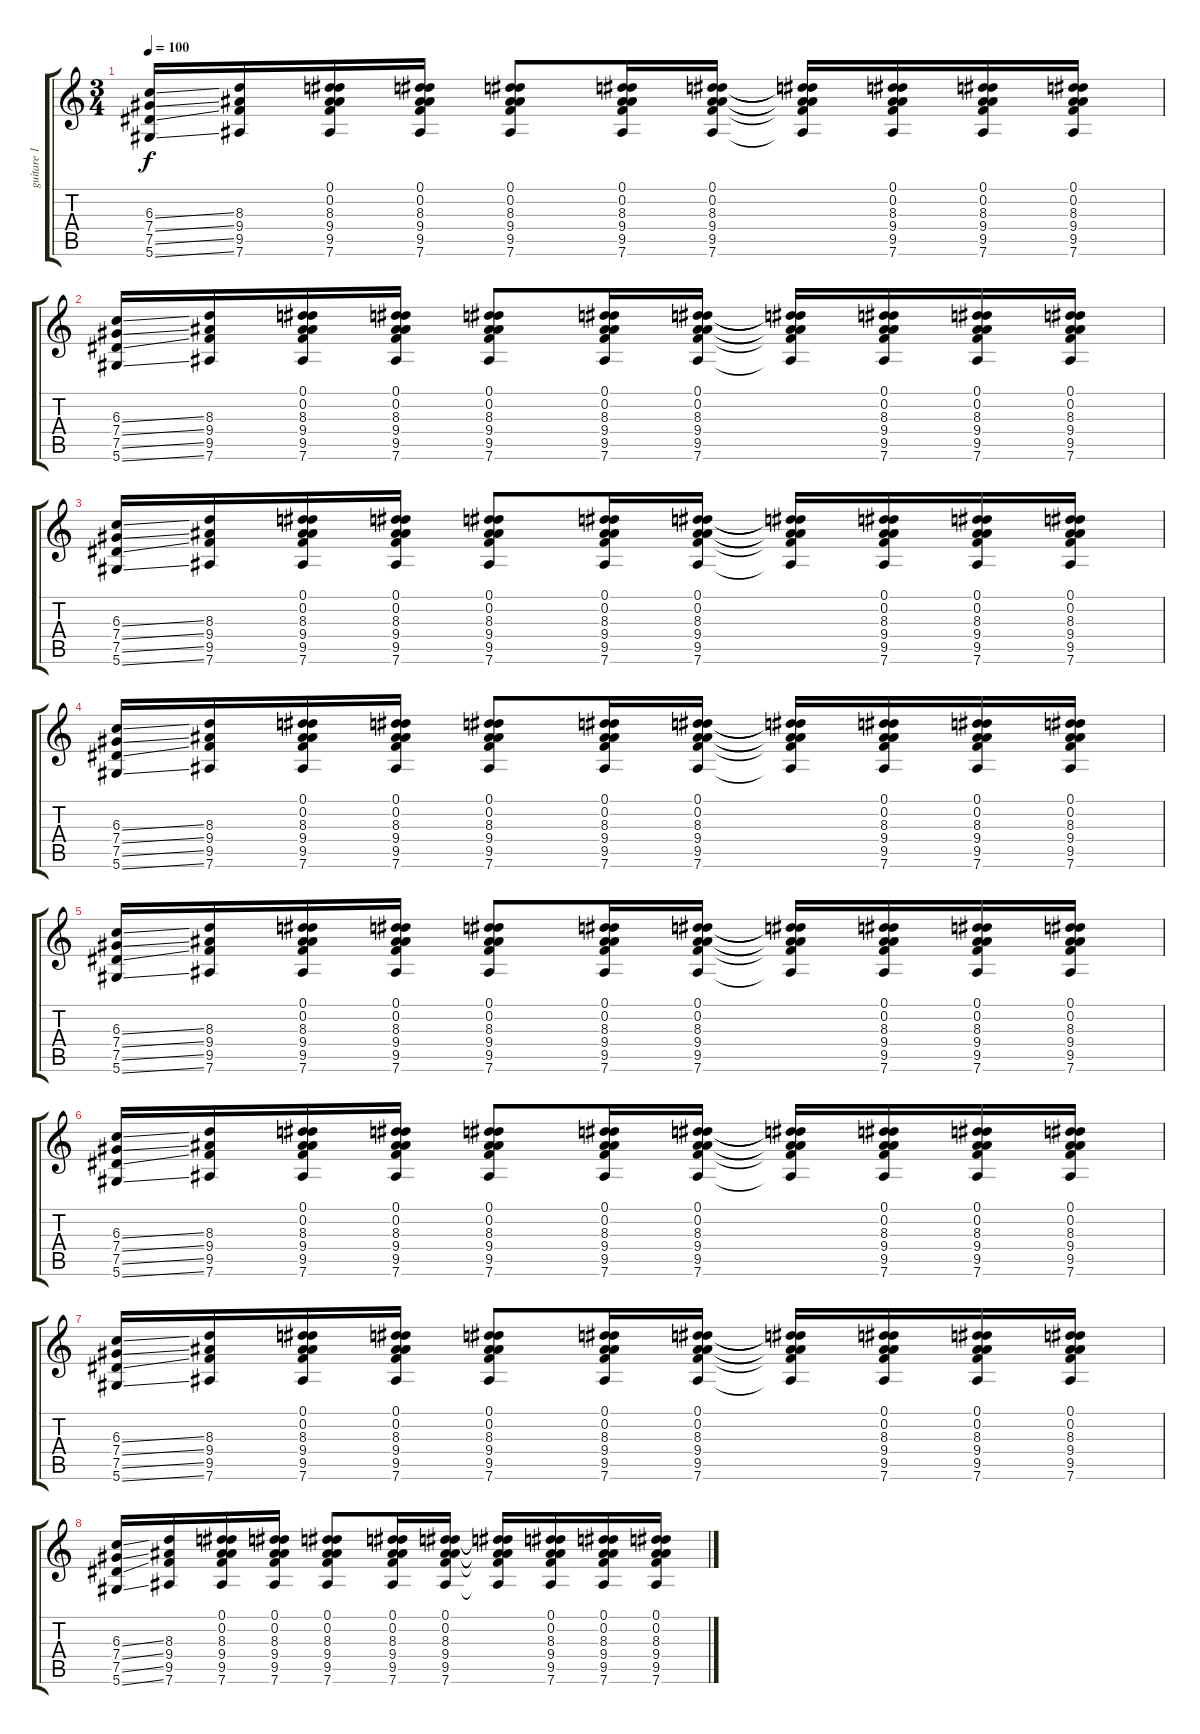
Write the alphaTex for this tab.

\track ("guitare 1" "guitare 1") {instrument acousticguitarsteel}
\staff {score tabs}
\tuning (Eb4 Bb3 Gb3 Db3 Ab2 Eb2) {hide}
\ts (3 4)
\tempo 100
\clef g2
\ks c
(6.3{ss} 7.4{ss} 7.5{ss} 5.6{ss}).16{dy f} (8.3 9.4 9.5 7.6).16 (0.1 0.2 8.3 9.4 9.5 7.6).16 (0.1 0.2 8.3 9.4 9.5 7.6).16 (0.1 0.2 8.3 9.4 9.5 7.6).8 (0.1 0.2 8.3 9.4 9.5 7.6).16 (0.1 0.2 8.3 9.4 9.5 7.6).16 (0.1{t} 0.2{t} 8.3{t} 9.4{t} 9.5{t} 7.6{t}).16 (0.1 0.2 8.3 9.4 9.5 7.6).16 (0.1 0.2 8.3 9.4 9.5 7.6).16 (0.1 0.2 8.3 9.4 9.5 7.6).16 |
(6.3{ss} 7.4{ss} 7.5{ss} 5.6{ss}).16 (8.3 9.4 9.5 7.6).16 (0.1 0.2 8.3 9.4 9.5 7.6).16 (0.1 0.2 8.3 9.4 9.5 7.6).16 (0.1 0.2 8.3 9.4 9.5 7.6).8 (0.1 0.2 8.3 9.4 9.5 7.6).16 (0.1 0.2 8.3 9.4 9.5 7.6).16 (0.1{t} 0.2{t} 8.3{t} 9.4{t} 9.5{t} 7.6{t}).16 (0.1 0.2 8.3 9.4 9.5 7.6).16 (0.1 0.2 8.3 9.4 9.5 7.6).16 (0.1 0.2 8.3 9.4 9.5 7.6).16 |
(6.3{ss} 7.4{ss} 7.5{ss} 5.6{ss}).16 (8.3 9.4 9.5 7.6).16 (0.1 0.2 8.3 9.4 9.5 7.6).16 (0.1 0.2 8.3 9.4 9.5 7.6).16 (0.1 0.2 8.3 9.4 9.5 7.6).8 (0.1 0.2 8.3 9.4 9.5 7.6).16 (0.1 0.2 8.3 9.4 9.5 7.6).16 (0.1{t} 0.2{t} 8.3{t} 9.4{t} 9.5{t} 7.6{t}).16 (0.1 0.2 8.3 9.4 9.5 7.6).16 (0.1 0.2 8.3 9.4 9.5 7.6).16 (0.1 0.2 8.3 9.4 9.5 7.6).16 |
(6.3{ss} 7.4{ss} 7.5{ss} 5.6{ss}).16 (8.3 9.4 9.5 7.6).16 (0.1 0.2 8.3 9.4 9.5 7.6).16 (0.1 0.2 8.3 9.4 9.5 7.6).16 (0.1 0.2 8.3 9.4 9.5 7.6).8 (0.1 0.2 8.3 9.4 9.5 7.6).16 (0.1 0.2 8.3 9.4 9.5 7.6).16 (0.1{t} 0.2{t} 8.3{t} 9.4{t} 9.5{t} 7.6{t}).16 (0.1 0.2 8.3 9.4 9.5 7.6).16 (0.1 0.2 8.3 9.4 9.5 7.6).16 (0.1 0.2 8.3 9.4 9.5 7.6).16 |
(6.3{ss} 7.4{ss} 7.5{ss} 5.6{ss}).16 (8.3 9.4 9.5 7.6).16 (0.1 0.2 8.3 9.4 9.5 7.6).16 (0.1 0.2 8.3 9.4 9.5 7.6).16 (0.1 0.2 8.3 9.4 9.5 7.6).8 (0.1 0.2 8.3 9.4 9.5 7.6).16 (0.1 0.2 8.3 9.4 9.5 7.6).16 (0.1{t} 0.2{t} 8.3{t} 9.4{t} 9.5{t} 7.6{t}).16 (0.1 0.2 8.3 9.4 9.5 7.6).16 (0.1 0.2 8.3 9.4 9.5 7.6).16 (0.1 0.2 8.3 9.4 9.5 7.6).16 |
(6.3{ss} 7.4{ss} 7.5{ss} 5.6{ss}).16 (8.3 9.4 9.5 7.6).16 (0.1 0.2 8.3 9.4 9.5 7.6).16 (0.1 0.2 8.3 9.4 9.5 7.6).16 (0.1 0.2 8.3 9.4 9.5 7.6).8 (0.1 0.2 8.3 9.4 9.5 7.6).16 (0.1 0.2 8.3 9.4 9.5 7.6).16 (0.1{t} 0.2{t} 8.3{t} 9.4{t} 9.5{t} 7.6{t}).16 (0.1 0.2 8.3 9.4 9.5 7.6).16 (0.1 0.2 8.3 9.4 9.5 7.6).16 (0.1 0.2 8.3 9.4 9.5 7.6).16 |
(6.3{ss} 7.4{ss} 7.5{ss} 5.6{ss}).16 (8.3 9.4 9.5 7.6).16 (0.1 0.2 8.3 9.4 9.5 7.6).16 (0.1 0.2 8.3 9.4 9.5 7.6).16 (0.1 0.2 8.3 9.4 9.5 7.6).8 (0.1 0.2 8.3 9.4 9.5 7.6).16 (0.1 0.2 8.3 9.4 9.5 7.6).16 (0.1{t} 0.2{t} 8.3{t} 9.4{t} 9.5{t} 7.6{t}).16 (0.1 0.2 8.3 9.4 9.5 7.6).16 (0.1 0.2 8.3 9.4 9.5 7.6).16 (0.1 0.2 8.3 9.4 9.5 7.6).16 |
(6.3{ss} 7.4{ss} 7.5{ss} 5.6{ss}).16 (8.3 9.4 9.5 7.6).16 (0.1 0.2 8.3 9.4 9.5 7.6).16 (0.1 0.2 8.3 9.4 9.5 7.6).16 (0.1 0.2 8.3 9.4 9.5 7.6).8 (0.1 0.2 8.3 9.4 9.5 7.6).16 (0.1 0.2 8.3 9.4 9.5 7.6).16 (0.1{t} 0.2{t} 8.3{t} 9.4{t} 9.5{t} 7.6{t}).16 (0.1 0.2 8.3 9.4 9.5 7.6).16 (0.1 0.2 8.3 9.4 9.5 7.6).16 (0.1 0.2 8.3 9.4 9.5 7.6).16
